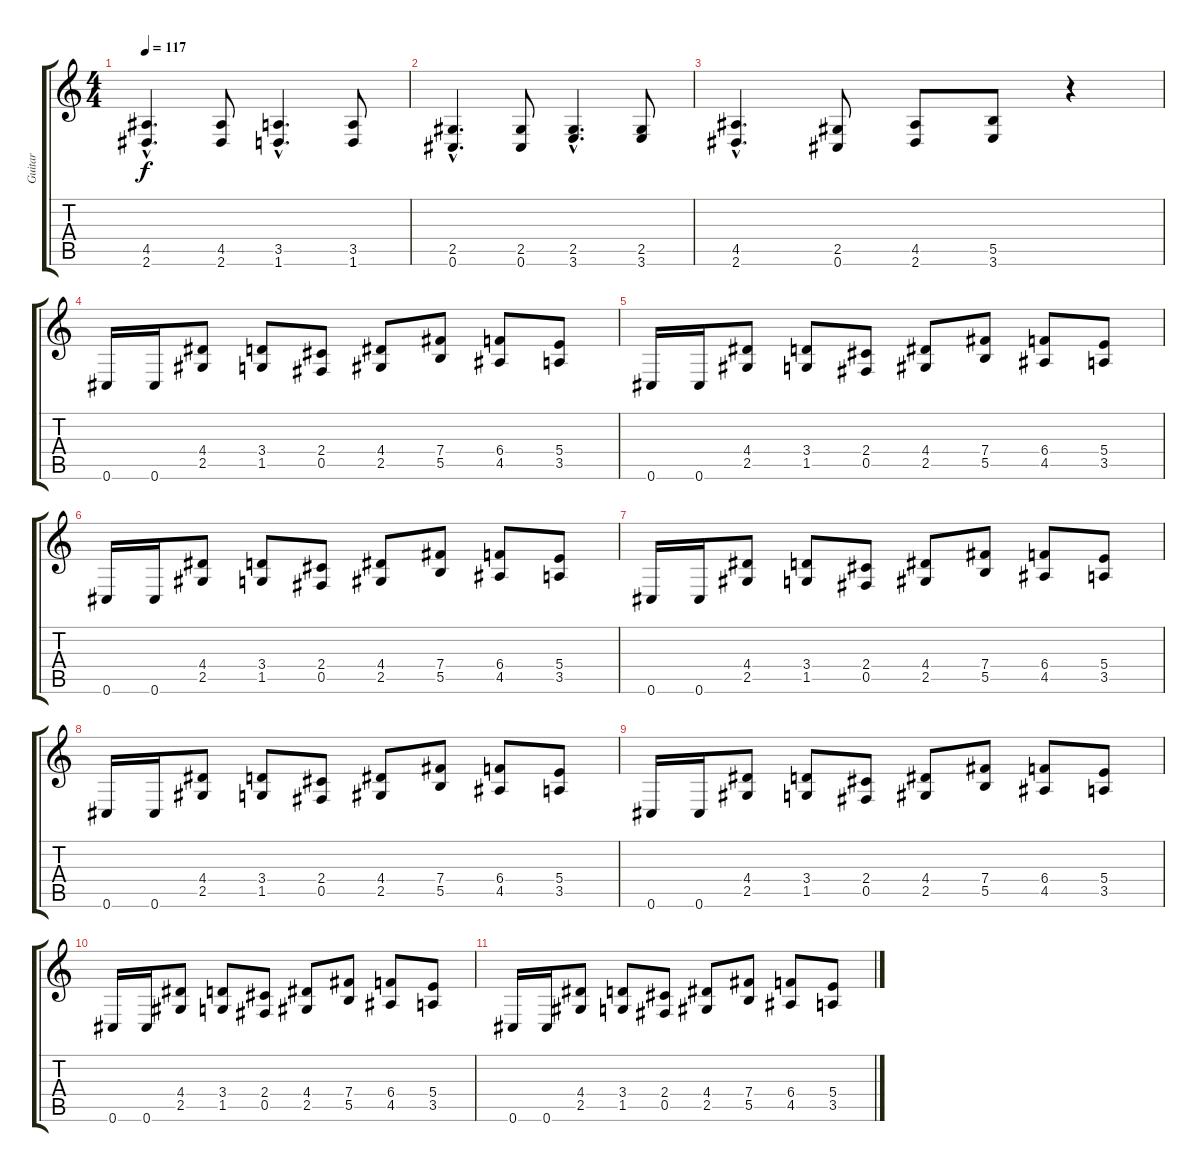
\track ("Guitar" "Guitar") {instrument distortionguitar}
\staff {score tabs}
\tuning (Db4 Ab3 E3 B2 Gb2 Db2) {hide}
\ts (4 4)
\tempo 117
\clef g2
\ks c
(4.5{hac} 2.6{hac}).4{d dy f} (4.5 2.6).8 (3.5{hac} 1.6{hac}).4{d} (3.5 1.6).8 |
(2.5{hac} 0.6{hac}).4{d} (2.5 0.6).8 (2.5{hac} 3.6{hac}).4{d} (2.5 3.6).8 |
(4.5{hac} 2.6{hac}).4{d} (2.5 0.6).8 (4.5 2.6).8 (5.5 3.6).8 r.4 |
0.6.16 0.6.16 (4.4 2.5).8 (3.4 1.5).8 (2.4 0.5).8 (4.4 2.5).8 (7.4 5.5).8 (6.4 4.5).8 (5.4 3.5).8 |
0.6.16 0.6.16 (4.4 2.5).8 (3.4 1.5).8 (2.4 0.5).8 (4.4 2.5).8 (7.4 5.5).8 (6.4 4.5).8 (5.4 3.5).8 |
0.6.16 0.6.16 (4.4 2.5).8 (3.4 1.5).8 (2.4 0.5).8 (4.4 2.5).8 (7.4 5.5).8 (6.4 4.5).8 (5.4 3.5).8 |
0.6.16 0.6.16 (4.4 2.5).8 (3.4 1.5).8 (2.4 0.5).8 (4.4 2.5).8 (7.4 5.5).8 (6.4 4.5).8 (5.4 3.5).8 |
0.6.16 0.6.16 (4.4 2.5).8 (3.4 1.5).8 (2.4 0.5).8 (4.4 2.5).8 (7.4 5.5).8 (6.4 4.5).8 (5.4 3.5).8 |
0.6.16 0.6.16 (4.4 2.5).8 (3.4 1.5).8 (2.4 0.5).8 (4.4 2.5).8 (7.4 5.5).8 (6.4 4.5).8 (5.4 3.5).8 |
0.6.16 0.6.16 (4.4 2.5).8 (3.4 1.5).8 (2.4 0.5).8 (4.4 2.5).8 (7.4 5.5).8 (6.4 4.5).8 (5.4 3.5).8 |
0.6.16 0.6.16 (4.4 2.5).8 (3.4 1.5).8 (2.4 0.5).8 (4.4 2.5).8 (7.4 5.5).8 (6.4 4.5).8 (5.4 3.5).8
